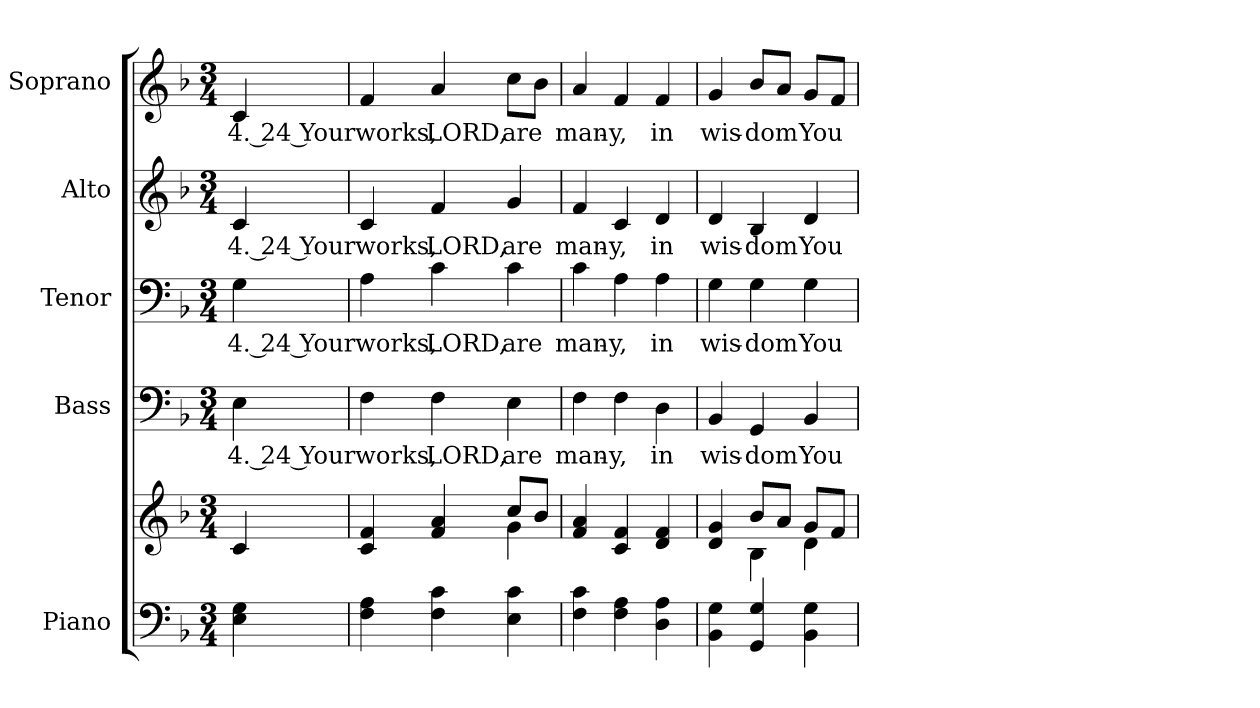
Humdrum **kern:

**kern	**kern	**kern	**text	**kern	**text	**kern	**text	**kern	**text
*part5	*part5	*part4	*part4	*part3	*part3	*part2	*part2	*part1	*part1
*staff6	*staff5	*staff4	*staff4	*staff3	*staff3	*staff2	*staff2	*staff1	*staff1
*I"Piano	*	*I"Bass	*	*I"Tenor	*	*I"Alto	*	*I"Soprano	*
*I'Pno.	*	*I'B.	*	*I'T.	*	*I'A.	*	*I'S.	*
!!LO:PB:g=z
*clefF4	*clefG2	*clefF4	*	*clefF4	*	*clefG2	*	*clefG2	*
*k[b-]	*k[b-]	*k[b-]	*	*k[b-]	*	*k[b-]	*	*k[b-]	*
*F:	*F:	*F:	*	*F:	*	*F:	*	*F:	*
*M3/4	*M3/4	*M3/4	*	*M3/4	*	*M3/4	*	*M3/4	*
*MM125	*MM125	*MM125	*	*MM125	*	*MM125	*	*MM125	*
=1	=1	=1	=1	=1	=1	=1	=1	=1	=1
!	!	!	!LO:LY:b:color=#000000	!	!	!	!	!	!
!	!	!	!	!	!LO:LY:b:color=#000000	!	!	!	!
!	!	!	!	!	!	!	!LO:LY:b:color=#000000	!	!
!	!	!	!	!	!	!	!	!	!LO:LY:b:color=#000000
4Ei\ 4Gi	4ci/	4Ei\	4. 24 Your	4Gi\	4. 24 Your	4ci/	4. 24 Your	4ci/	4. 24 Your
=2	=2	=2	=2	=2	=2	=2	=2	=2	=2
*	*^	*	*	*	*	*	*	*	*
!	!	!	!	!LO:LY:b:color=#000000	!	!	!	!	!	!
!	!	!	!	!	!	!LO:LY:b:color=#000000	!	!	!	!
!	!	!	!	!	!	!	!	!LO:LY:b:color=#000000	!	!
!	!	!	!	!	!	!	!	!	!	!LO:LY:b:color=#000000
4Fi\ 4Ai	4ci/ 4fi	2ryy	4Fi\	works,	4Ai\	works,	4ci/	works,	4fi/	works,
!	!	!	!	!LO:LY:b:color=#000000	!	!	!	!	!	!
!	!	!	!	!	!	!LO:LY:b:color=#000000	!	!	!	!
!	!	!	!	!	!	!	!	!LO:LY:b:color=#000000	!	!
!	!	!	!	!	!	!	!	!	!	!LO:LY:b:color=#000000
4Fi\ 4ci	4fi/ 4ai	.	4Fi\	LORD,	4ci\	LORD,	4fi/	LORD,	4ai/	LORD,
!	!	!	!	!LO:LY:b:color=#000000	!	!	!	!	!	!
!	!	!	!	!	!	!LO:LY:b:color=#000000	!	!	!	!
!	!	!	!	!	!	!	!	!LO:LY:b:color=#000000	!	!
!	!	!	!	!	!	!	!	!	!	!LO:LY:b:color=#000000
4Ei\ 4ci	8cci/L	4gi\	4Ei\	are	4ci\	are	4gi/	are	8cci\L	are
.	8b-i/J	.	.	.	.	.	.	.	8b-i\J	.
*	*v	*v	*	*	*	*	*	*	*	*
=3	=3	=3	=3	=3	=3	=3	=3	=3	=3
!	!	!	!LO:LY:b:color=#000000	!	!	!	!	!	!
!	!	!	!	!	!LO:LY:b:color=#000000	!	!	!	!
!	!	!	!	!	!	!	!LO:LY:b:color=#000000	!	!
!	!	!	!	!	!	!	!	!	!LO:LY:b:color=#000000
4Fi\ 4ci	4fi/ 4ai	4Fi\	man-	4ci\	man-	4fi/	man-	4ai/	man-
!	!	!	!LO:LY:b:color=#000000	!	!	!	!	!	!
!	!	!	!	!	!LO:LY:b:color=#000000	!	!	!	!
!	!	!	!	!	!	!	!LO:LY:b:color=#000000	!	!
!	!	!	!	!	!	!	!	!	!LO:LY:b:color=#000000
4Fi\ 4Ai	4ci/ 4fi	4Fi\	-y,	4Ai\	-y,	4ci/	-y,	4fi/	-y,
!	!	!	!LO:LY:b:color=#000000	!	!	!	!	!	!
!	!	!	!	!	!LO:LY:b:color=#000000	!	!	!	!
!	!	!	!	!	!	!	!LO:LY:b:color=#000000	!	!
!	!	!	!	!	!	!	!	!	!LO:LY:b:color=#000000
4Di\ 4Ai	4di/ 4fi	4Di\	in	4Ai\	in	4di/	in	4fi/	in
=4	=4	=4	=4	=4	=4	=4	=4	=4	=4
*	*^	*	*	*	*	*	*	*	*
!	!	!	!	!LO:LY:b:color=#000000	!	!	!	!	!	!
!	!	!	!	!	!	!LO:LY:b:color=#000000	!	!	!	!
!	!	!	!	!	!	!	!	!LO:LY:b:color=#000000	!	!
!	!	!	!	!	!	!	!	!	!	!LO:LY:b:color=#000000
4BB-i\ 4Gi	4di/ 4gi	4ryy	4BB-i/	wis-	4Gi\	wis-	4di/	wis-	4gi/	wis-
!	!	!	!	!LO:LY:b:color=#000000	!	!	!	!	!	!
!	!	!	!	!	!	!LO:LY:b:color=#000000	!	!	!	!
!	!	!	!	!	!	!	!	!LO:LY:b:color=#000000	!	!
!	!	!	!	!	!	!	!	!	!	!LO:LY:b:color=#000000
4GGi/ 4Gi	8b-i/L	4B-i\	4GGi/	-dom	4Gi\	-dom	4B-i/	-dom	8b-i/L	-dom
.	8ai/J	.	.	.	.	.	.	.	8ai/J	.
!	!	!	!	!LO:LY:b:color=#000000	!	!	!	!	!	!
!	!	!	!	!	!	!LO:LY:b:color=#000000	!	!	!	!
!	!	!	!	!	!	!	!	!LO:LY:b:color=#000000	!	!
!	!	!	!	!	!	!	!	!	!	!LO:LY:b:color=#000000
4BB-i\ 4Gi	8gi/L	4di\	4BB-i/	You	4Gi\	You	4di/	You	8gi/L	You
.	8fi/J	.	.	.	.	.	.	.	8fi/J	.
*	*v	*v	*	*	*	*	*	*	*	*
=	=	=	=	=	=	=	=	=	=
*-	*-	*-	*-	*-	*-	*-	*-	*-	*-
